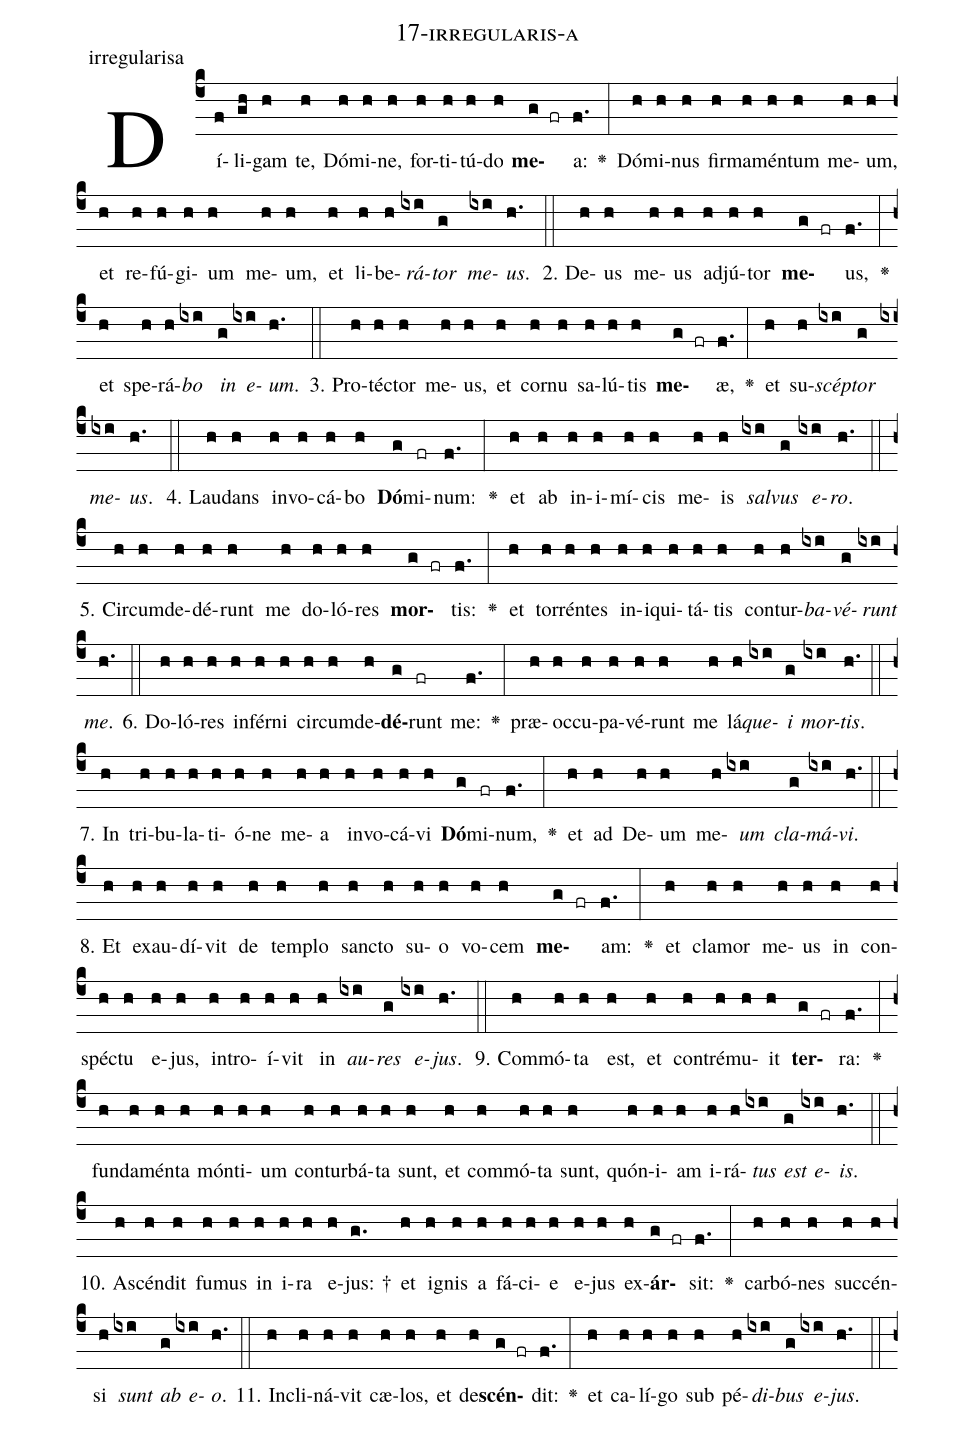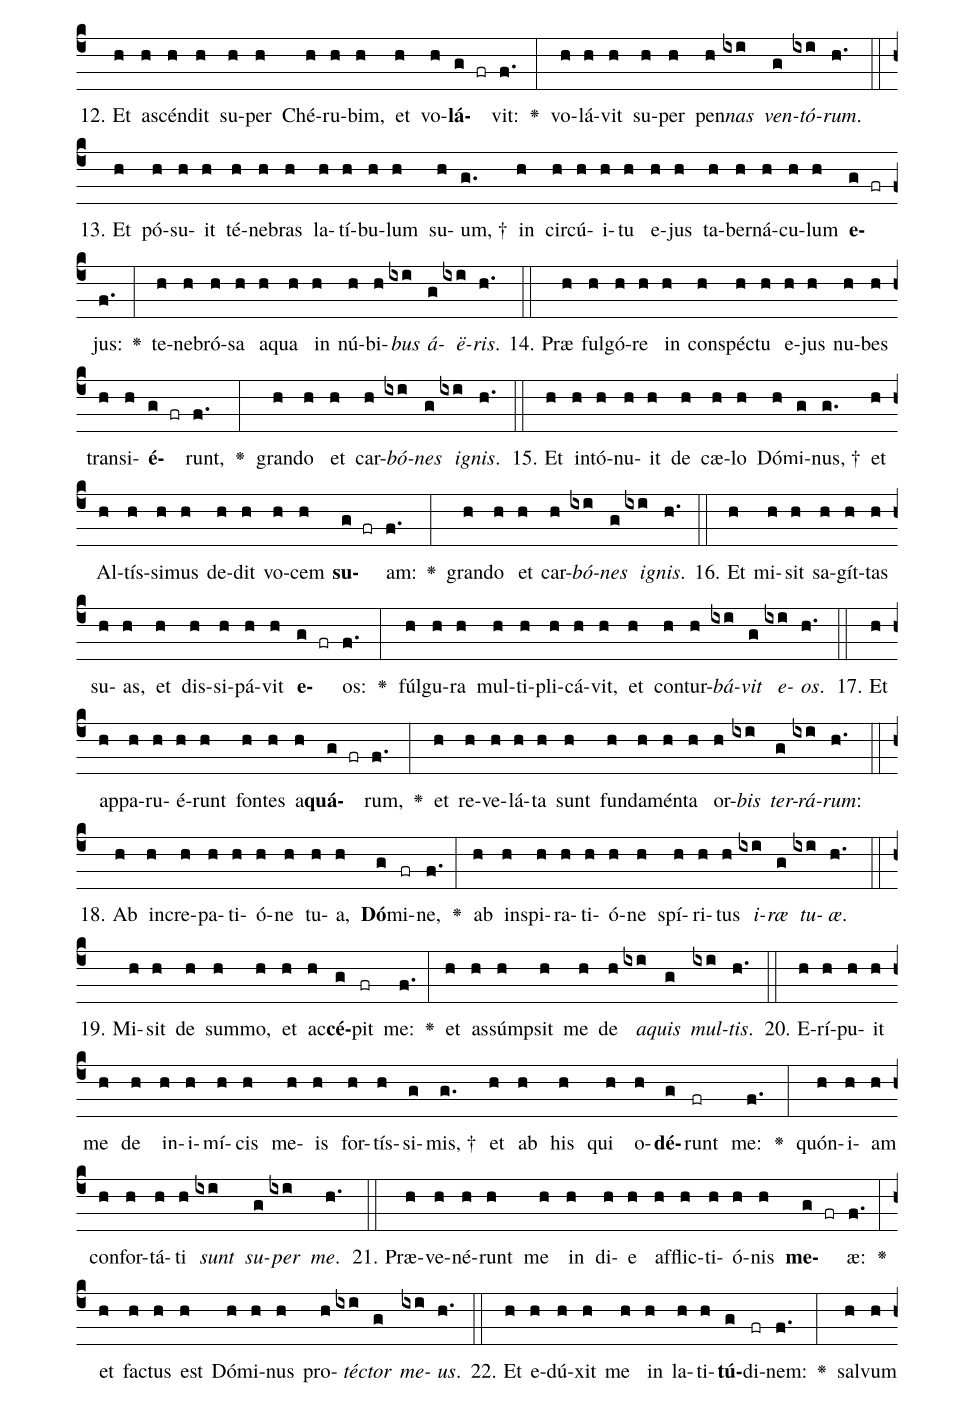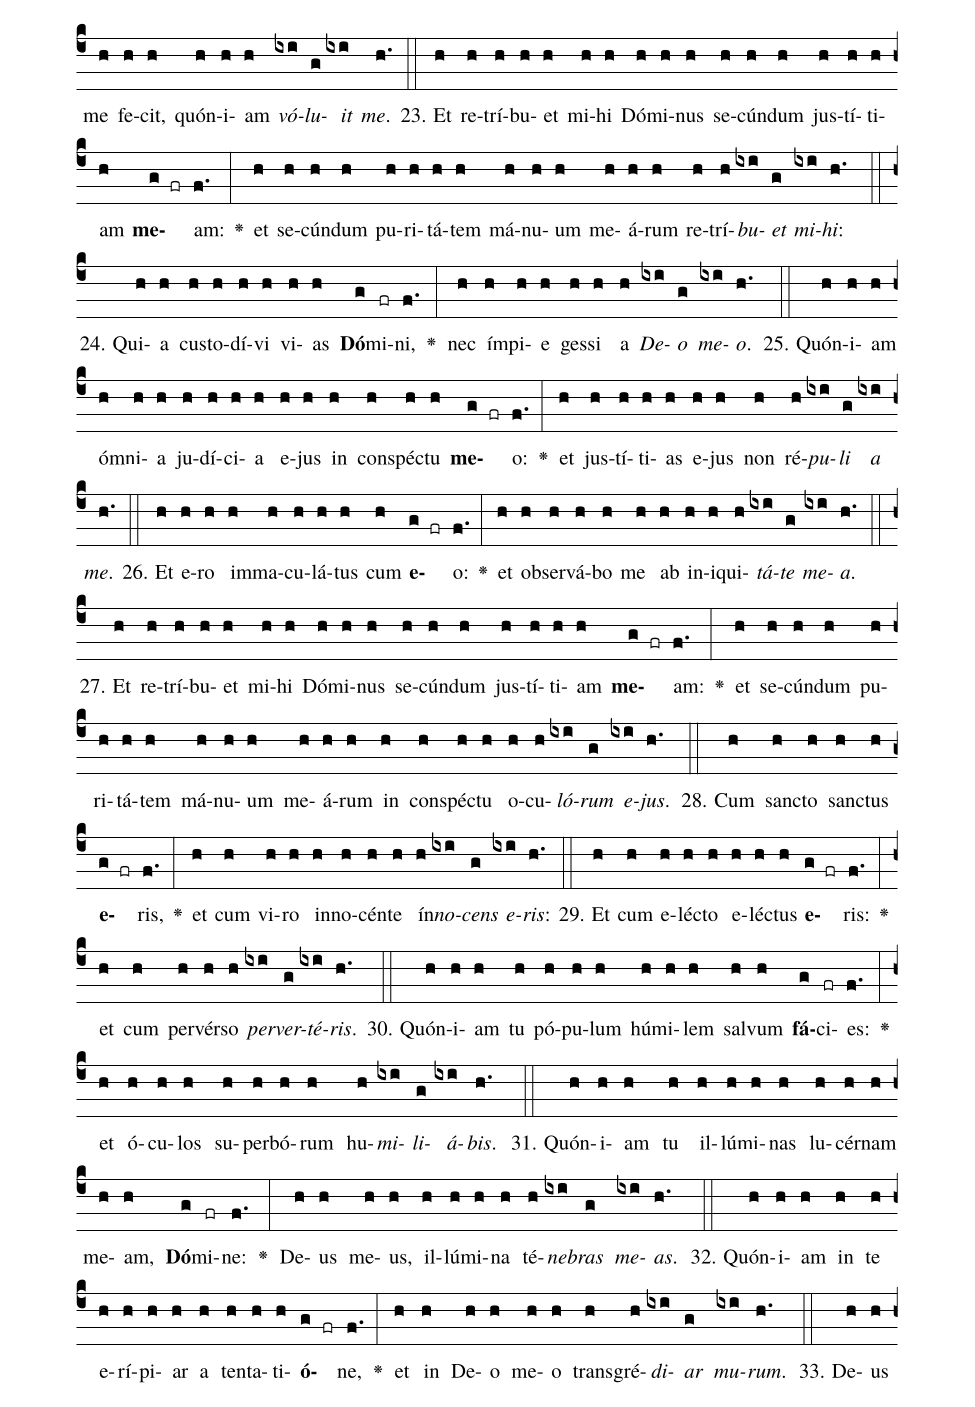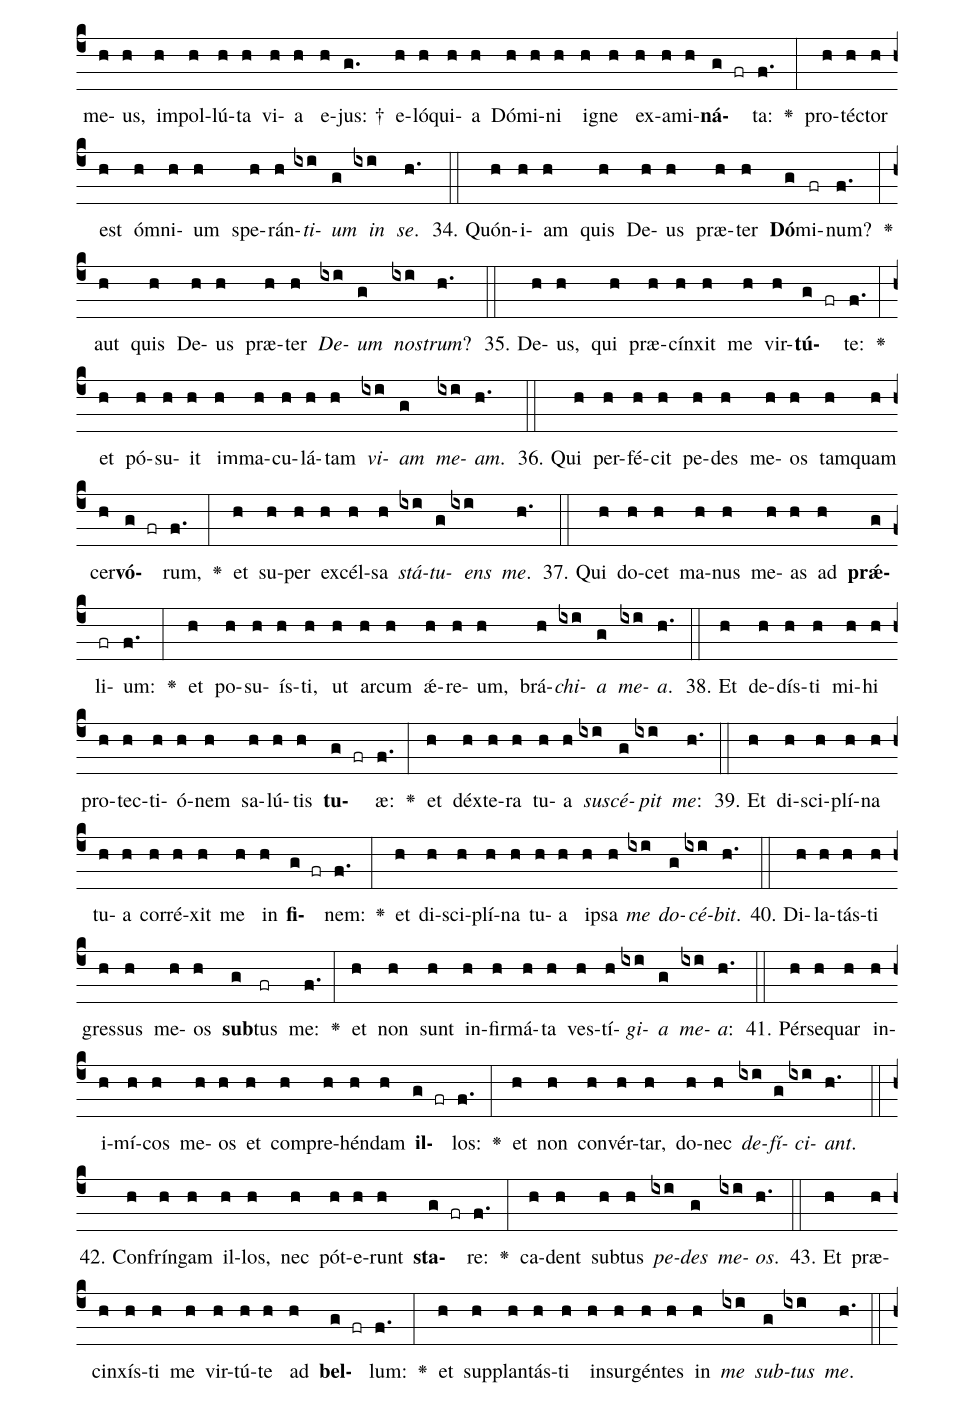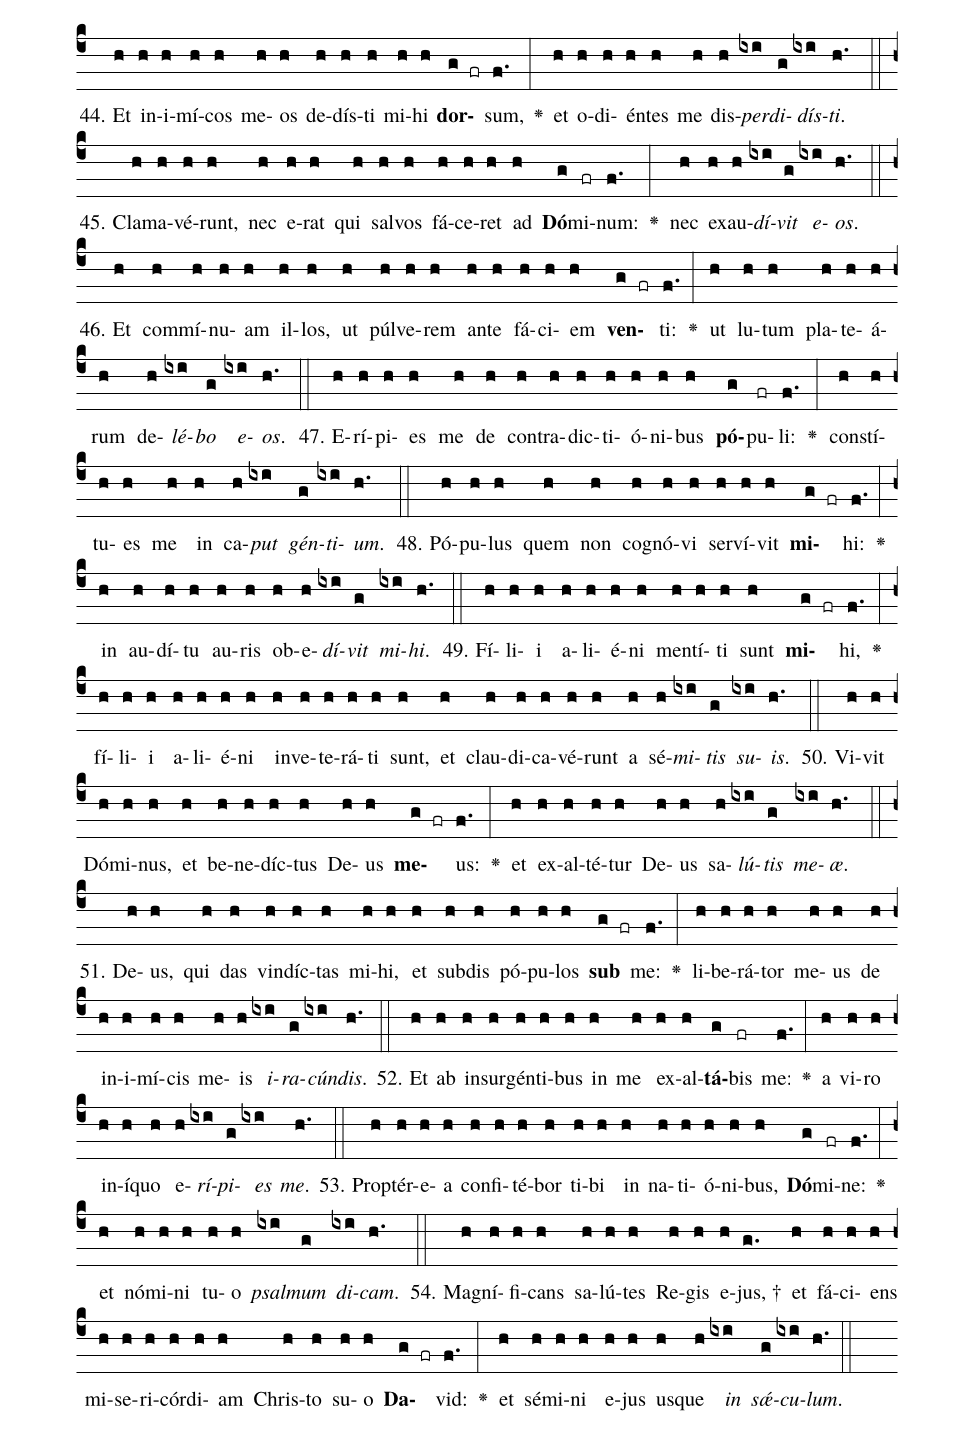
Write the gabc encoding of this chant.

name: 17-irregularis-a;
annotation: irregularisa;
%%
(c4)Dí(f)li(gh)gam(h) te,(h) Dó(h)mi(h)ne,(h) for(h)ti(h)tú(h)do(h) <b>me</b>(g fr)a:(f.) <v>\greheightstar</v>(:) Dó(h)mi(h)nus(h) fir(h)ma(h)mén(h)tum(h) me(h)um,(h) et(h) re(h)fú(h)gi(h)um(h) me(h)um,(h) et(h) li(h)be(h)<i>rá</i>(ixi)<i>tor</i>(g) <i>me</i>(ixi)<i>us</i>.(h.) (::)
2. De(h)us(h) me(h)us(h) ad(h)jú(h)tor(h) <b>me</b>(g fr)us,(f.) <v>\greheightstar</v>(:) et(h) spe(h)rá(h)<i>bo</i>(ixi) <i>in</i>(g) <i>e</i>(ixi)<i>um</i>.(h.) (::)
3. Pro(h)téc(h)tor(h) me(h)us,(h) et(h) cor(h)nu(h) sa(h)lú(h)tis(h) <b>me</b>(g fr)æ,(f.) <v>\greheightstar</v>(:) et(h) su(h)<i>scép</i>(ixi)<i>tor</i>(g) <i>me</i>(ixi)<i>us</i>.(h.) (::)
4. Lau(h)dans(h) in(h)vo(h)cá(h)bo(h) <b>Dó</b>(g)mi(fr)num:(f.) <v>\greheightstar</v>(:) et(h) ab(h) in(h)i(h)mí(h)cis(h) me(h)is(h) <i>sal</i>(ixi)<i>vus</i>(g) <i>e</i>(ixi)<i>ro</i>.(h.) (::)
5. Cir(h)cum(h)de(h)dé(h)runt(h) me(h) do(h)ló(h)res(h) <b>mor</b>(g fr)tis:(f.) <v>\greheightstar</v>(:) et(h) tor(h)rén(h)tes(h) in(h)i(h)qui(h)tá(h)tis(h) con(h)tur(h)<i>ba</i>(ixi)<i>vé</i>(g)<i>runt</i>(ixi) <i>me</i>.(h.) (::)
6. Do(h)ló(h)res(h) in(h)fér(h)ni(h) cir(h)cum(h)de(h)<b>dé</b>(g)runt(fr) me:(f.) <v>\greheightstar</v>(:) præ(h)oc(h)cu(h)pa(h)vé(h)runt(h) me(h) lá(h)<i>que</i>(ixi)<i>i</i>(g) <i>mor</i>(ixi)<i>tis</i>.(h.) (::)
7. In(h) tri(h)bu(h)la(h)ti(h)ó(h)ne(h) me(h)a(h) in(h)vo(h)cá(h)vi(h) <b>Dó</b>(g)mi(fr)num,(f.) <v>\greheightstar</v>(:) et(h) ad(h) De(h)um(h) me(h)<i>um</i>(ixi) <i>cla</i>(g)<i>má</i>(ixi)<i>vi</i>.(h.) (::)
8. Et(h) ex(h)au(h)dí(h)vit(h) de(h) tem(h)plo(h) sanc(h)to(h) su(h)o(h) vo(h)cem(h) <b>me</b>(g fr)am:(f.) <v>\greheightstar</v>(:) et(h) cla(h)mor(h) me(h)us(h) in(h) con(h)spéc(h)tu(h) e(h)jus,(h) in(h)tro(h)í(h)vit(h) in(h) <i>au</i>(ixi)<i>res</i>(g) <i>e</i>(ixi)<i>jus</i>.(h.) (::)
9. Com(h)mó(h)ta(h) est,(h) et(h) con(h)tré(h)mu(h)it(h) <b>ter</b>(g fr)ra:(f.) <v>\greheightstar</v>(:) fun(h)da(h)mén(h)ta(h) món(h)ti(h)um(h) con(h)tur(h)bá(h)ta(h) sunt,(h) et(h) com(h)mó(h)ta(h) sunt,(h) quón(h)i(h)am(h) i(h)rá(h)<i>tus</i>(ixi) <i>est</i>(g) <i>e</i>(ixi)<i>is</i>.(h.) (::)
10. A(h)scén(h)dit(h) fu(h)mus(h) in(h) i(h)ra(h) e(h)jus: †(g.) et(h) i(h)gnis(h) a(h) fá(h)ci(h)e(h) e(h)jus(h) ex(h)<b>ár</b>(g fr)sit:(f.) <v>\greheightstar</v>(:) car(h)bó(h)nes(h) suc(h)cén(h)si(h) <i>sunt</i>(ixi) <i>ab</i>(g) <i>e</i>(ixi)<i>o</i>.(h.) (::)
11. In(h)cli(h)ná(h)vit(h) cæ(h)los,(h) et(h) de(h)<b>scén</b>(g fr)dit:(f.) <v>\greheightstar</v>(:) et(h) ca(h)lí(h)go(h) sub(h) pé(h)<i>di</i>(ixi)<i>bus</i>(g) <i>e</i>(ixi)<i>jus</i>.(h.) (::)
12. Et(h) a(h)scén(h)dit(h) su(h)per(h) Ché(h)ru(h)bim,(h) et(h) vo(h)<b>lá</b>(g fr)vit:(f.) <v>\greheightstar</v>(:) vo(h)lá(h)vit(h) su(h)per(h) pen(h)<i>nas</i>(ixi) <i>ven</i>(g)<i>tó</i>(ixi)<i>rum</i>.(h.) (::)
13. Et(h) pó(h)su(h)it(h) té(h)ne(h)bras(h) la(h)tí(h)bu(h)lum(h) su(h)um, †(g.) in(h) cir(h)cú(h)i(h)tu(h) e(h)jus(h) ta(h)ber(h)ná(h)cu(h)lum(h) <b>e</b>(g fr)jus:(f.) <v>\greheightstar</v>(:) te(h)ne(h)bró(h)sa(h) a(h)qua(h) in(h) nú(h)bi(h)<i>bus</i>(ixi) <i>á</i>(g)<i>ë</i>(ixi)<i>ris</i>.(h.) (::)
14. Præ(h) ful(h)gó(h)re(h) in(h) con(h)spéc(h)tu(h) e(h)jus(h) nu(h)bes(h) trans(h)i(h)<b>é</b>(g fr)runt,(f.) <v>\greheightstar</v>(:) gran(h)do(h) et(h) car(h)<i>bó</i>(ixi)<i>nes</i>(g) <i>i</i>(ixi)<i>gnis</i>.(h.) (::)
15. Et(h) in(h)tó(h)nu(h)it(h) de(h) cæ(h)lo(h) Dó(h)mi(g)nus, †(g.) et(h) Al(h)tís(h)si(h)mus(h) de(h)dit(h) vo(h)cem(h) <b>su</b>(g fr)am:(f.) <v>\greheightstar</v>(:) gran(h)do(h) et(h) car(h)<i>bó</i>(ixi)<i>nes</i>(g) <i>i</i>(ixi)<i>gnis</i>.(h.) (::)
16. Et(h) mi(h)sit(h) sa(h)gít(h)tas(h) su(h)as,(h) et(h) dis(h)si(h)pá(h)vit(h) <b>e</b>(g fr)os:(f.) <v>\greheightstar</v>(:) fúl(h)gu(h)ra(h) mul(h)ti(h)pli(h)cá(h)vit,(h) et(h) con(h)tur(h)<i>bá</i>(ixi)<i>vit</i>(g) <i>e</i>(ixi)<i>os</i>.(h.) (::)
17. Et(h) ap(h)pa(h)ru(h)é(h)runt(h) fon(h)tes(h) a(h)<b>quá</b>(g fr)rum,(f.) <v>\greheightstar</v>(:) et(h) re(h)ve(h)lá(h)ta(h) sunt(h) fun(h)da(h)mén(h)ta(h) or(h)<i>bis</i>(ixi) <i>ter</i>(g)<i>rá</i>(ixi)<i>rum</i>:(h.) (::)
18. Ab(h) in(h)cre(h)pa(h)ti(h)ó(h)ne(h) tu(h)a,(h) <b>Dó</b>(g)mi(fr)ne,(f.) <v>\greheightstar</v>(:) ab(h) in(h)spi(h)ra(h)ti(h)ó(h)ne(h) spí(h)ri(h)tus(h) <i>i</i>(ixi)<i>ræ</i>(g) <i>tu</i>(ixi)<i>æ</i>.(h.) (::)
19. Mi(h)sit(h) de(h) sum(h)mo,(h) et(h) ac(h)<b>cé</b>(g)pit(fr) me:(f.) <v>\greheightstar</v>(:) et(h) as(h)súmp(h)sit(h) me(h) de(h) <i>a</i>(ixi)<i>quis</i>(g) <i>mul</i>(ixi)<i>tis</i>.(h.) (::)
20. E(h)rí(h)pu(h)it(h) me(h) de(h) in(h)i(h)mí(h)cis(h) me(h)is(h) for(h)tís(h)si(g)mis, †(g.) et(h) ab(h) his(h) qui(h) o(h)<b>dé</b>(g)runt(fr) me:(f.) <v>\greheightstar</v>(:) quón(h)i(h)am(h) con(h)for(h)tá(h)ti(h) <i>sunt</i>(ixi) <i>su</i>(g)<i>per</i>(ixi) <i>me</i>.(h.) (::)
21. Præ(h)ve(h)né(h)runt(h) me(h) in(h) di(h)e(h) af(h)flic(h)ti(h)ó(h)nis(h) <b>me</b>(g fr)æ:(f.) <v>\greheightstar</v>(:) et(h) fac(h)tus(h) est(h) Dó(h)mi(h)nus(h) pro(h)<i>téc</i>(ixi)<i>tor</i>(g) <i>me</i>(ixi)<i>us</i>.(h.) (::)
22. Et(h) e(h)dú(h)xit(h) me(h) in(h) la(h)ti(h)<b>tú</b>(g)di(fr)nem:(f.) <v>\greheightstar</v>(:) sal(h)vum(h) me(h) fe(h)cit,(h) quón(h)i(h)am(h) <i>vó</i>(ixi)<i>lu</i>(g)<i>it</i>(ixi) <i>me</i>.(h.) (::)
23. Et(h) re(h)trí(h)bu(h)et(h) mi(h)hi(h) Dó(h)mi(h)nus(h) se(h)cún(h)dum(h) jus(h)tí(h)ti(h)am(h) <b>me</b>(g fr)am:(f.) <v>\greheightstar</v>(:) et(h) se(h)cún(h)dum(h) pu(h)ri(h)tá(h)tem(h) má(h)nu(h)um(h) me(h)á(h)rum(h) re(h)trí(h)<i>bu</i>(ixi)<i>et</i>(g) <i>mi</i>(ixi)<i>hi</i>:(h.) (::)
24. Qui(h)a(h) cus(h)to(h)dí(h)vi(h) vi(h)as(h) <b>Dó</b>(g)mi(fr)ni,(f.) <v>\greheightstar</v>(:) nec(h) ím(h)pi(h)e(h) ges(h)si(h) a(h) <i>De</i>(ixi)<i>o</i>(g) <i>me</i>(ixi)<i>o</i>.(h.) (::)
25. Quón(h)i(h)am(h) óm(h)ni(h)a(h) ju(h)dí(h)ci(h)a(h) e(h)jus(h) in(h) con(h)spéc(h)tu(h) <b>me</b>(g fr)o:(f.) <v>\greheightstar</v>(:) et(h) jus(h)tí(h)ti(h)as(h) e(h)jus(h) non(h) ré(h)<i>pu</i>(ixi)<i>li</i>(g) <i>a</i>(ixi) <i>me</i>.(h.) (::)
26. Et(h) e(h)ro(h) im(h)ma(h)cu(h)lá(h)tus(h) cum(h) <b>e</b>(g fr)o:(f.) <v>\greheightstar</v>(:) et(h) ob(h)ser(h)vá(h)bo(h) me(h) ab(h) in(h)i(h)qui(h)<i>tá</i>(ixi)<i>te</i>(g) <i>me</i>(ixi)<i>a</i>.(h.) (::)
27. Et(h) re(h)trí(h)bu(h)et(h) mi(h)hi(h) Dó(h)mi(h)nus(h) se(h)cún(h)dum(h) jus(h)tí(h)ti(h)am(h) <b>me</b>(g fr)am:(f.) <v>\greheightstar</v>(:) et(h) se(h)cún(h)dum(h) pu(h)ri(h)tá(h)tem(h) má(h)nu(h)um(h) me(h)á(h)rum(h) in(h) con(h)spéc(h)tu(h) o(h)cu(h)<i>ló</i>(ixi)<i>rum</i>(g) <i>e</i>(ixi)<i>jus</i>.(h.) (::)
28. Cum(h) sanc(h)to(h) sanc(h)tus(h) <b>e</b>(g fr)ris,(f.) <v>\greheightstar</v>(:) et(h) cum(h) vi(h)ro(h) in(h)no(h)cén(h)te(h) ín(h)<i>no</i>(ixi)<i>cens</i>(g) <i>e</i>(ixi)<i>ris</i>:(h.) (::)
29. Et(h) cum(h) e(h)léc(h)to(h) e(h)léc(h)tus(h) <b>e</b>(g fr)ris:(f.) <v>\greheightstar</v>(:) et(h) cum(h) per(h)vér(h)so(h) <i>per</i>(ixi)<i>ver</i>(g)<i>té</i>(ixi)<i>ris</i>.(h.) (::)
30. Quón(h)i(h)am(h) tu(h) pó(h)pu(h)lum(h) hú(h)mi(h)lem(h) sal(h)vum(h) <b>fá</b>(g)ci(fr)es:(f.) <v>\greheightstar</v>(:) et(h) ó(h)cu(h)los(h) su(h)per(h)bó(h)rum(h) hu(h)<i>mi</i>(ixi)<i>li</i>(g)<i>á</i>(ixi)<i>bis</i>.(h.) (::)
31. Quón(h)i(h)am(h) tu(h) il(h)lú(h)mi(h)nas(h) lu(h)cér(h)nam(h) me(h)am,(h) <b>Dó</b>(g)mi(fr)ne:(f.) <v>\greheightstar</v>(:) De(h)us(h) me(h)us,(h) il(h)lú(h)mi(h)na(h) té(h)<i>ne</i>(ixi)<i>bras</i>(g) <i>me</i>(ixi)<i>as</i>.(h.) (::)
32. Quón(h)i(h)am(h) in(h) te(h) e(h)rí(h)pi(h)ar(h) a(h) ten(h)ta(h)ti(h)<b>ó</b>(g fr)ne,(f.) <v>\greheightstar</v>(:) et(h) in(h) De(h)o(h) me(h)o(h) trans(h)gré(h)<i>di</i>(ixi)<i>ar</i>(g) <i>mu</i>(ixi)<i>rum</i>.(h.) (::)
33. De(h)us(h) me(h)us,(h) im(h)pol(h)lú(h)ta(h) vi(h)a(h) e(h)jus: †(g.) e(h)ló(h)qui(h)a(h) Dó(h)mi(h)ni(h) i(h)gne(h) ex(h)a(h)mi(h)<b>ná</b>(g fr)ta:(f.) <v>\greheightstar</v>(:) pro(h)téc(h)tor(h) est(h) óm(h)ni(h)um(h) spe(h)rán(h)<i>ti</i>(ixi)<i>um</i>(g) <i>in</i>(ixi) <i>se</i>.(h.) (::)
34. Quón(h)i(h)am(h) quis(h) De(h)us(h) præ(h)ter(h) <b>Dó</b>(g)mi(fr)num?(f.) <v>\greheightstar</v>(:) aut(h) quis(h) De(h)us(h) præ(h)ter(h) <i>De</i>(ixi)<i>um</i>(g) <i>nos</i>(ixi)<i>trum</i>?(h.) (::)
35. De(h)us,(h) qui(h) præ(h)cín(h)xit(h) me(h) vir(h)<b>tú</b>(g fr)te:(f.) <v>\greheightstar</v>(:) et(h) pó(h)su(h)it(h) im(h)ma(h)cu(h)lá(h)tam(h) <i>vi</i>(ixi)<i>am</i>(g) <i>me</i>(ixi)<i>am</i>.(h.) (::)
36. Qui(h) per(h)fé(h)cit(h) pe(h)des(h) me(h)os(h) tam(h)quam(h) cer(h)<b>vó</b>(g fr)rum,(f.) <v>\greheightstar</v>(:) et(h) su(h)per(h) ex(h)cél(h)sa(h) <i>stá</i>(ixi)<i>tu</i>(g)<i>ens</i>(ixi) <i>me</i>.(h.) (::)
37. Qui(h) do(h)cet(h) ma(h)nus(h) me(h)as(h) ad(h) <b>prǽ</b>(g)li(fr)um:(f.) <v>\greheightstar</v>(:) et(h) po(h)su(h)ís(h)ti,(h) ut(h) ar(h)cum(h) ǽ(h)re(h)um,(h) brá(h)<i>chi</i>(ixi)<i>a</i>(g) <i>me</i>(ixi)<i>a</i>.(h.) (::)
38. Et(h) de(h)dís(h)ti(h) mi(h)hi(h) pro(h)tec(h)ti(h)ó(h)nem(h) sa(h)lú(h)tis(h) <b>tu</b>(g fr)æ:(f.) <v>\greheightstar</v>(:) et(h) déx(h)te(h)ra(h) tu(h)a(h) <i>su</i>(ixi)<i>scé</i>(g)<i>pit</i>(ixi) <i>me</i>:(h.) (::)
39. Et(h) di(h)sci(h)plí(h)na(h) tu(h)a(h) cor(h)ré(h)xit(h) me(h) in(h) <b>fi</b>(g fr)nem:(f.) <v>\greheightstar</v>(:) et(h) di(h)sci(h)plí(h)na(h) tu(h)a(h) ip(h)sa(h) <i>me</i>(ixi) <i>do</i>(g)<i>cé</i>(ixi)<i>bit</i>.(h.) (::)
40. Di(h)la(h)tás(h)ti(h) gres(h)sus(h) me(h)os(h) <b>sub</b>(g)tus(fr) me:(f.) <v>\greheightstar</v>(:) et(h) non(h) sunt(h) in(h)fir(h)má(h)ta(h) ves(h)tí(h)<i>gi</i>(ixi)<i>a</i>(g) <i>me</i>(ixi)<i>a</i>:(h.) (::)
41. Pér(h)se(h)quar(h) in(h)i(h)mí(h)cos(h) me(h)os(h) et(h) com(h)pre(h)hén(h)dam(h) <b>il</b>(g fr)los:(f.) <v>\greheightstar</v>(:) et(h) non(h) con(h)vér(h)tar,(h) do(h)nec(h) <i>de</i>(ixi)<i>fí</i>(g)<i>ci</i>(ixi)<i>ant</i>.(h.) (::)
42. Con(h)frín(h)gam(h) il(h)los,(h) nec(h) pót(h)e(h)runt(h) <b>sta</b>(g fr)re:(f.) <v>\greheightstar</v>(:) ca(h)dent(h) sub(h)tus(h) <i>pe</i>(ixi)<i>des</i>(g) <i>me</i>(ixi)<i>os</i>.(h.) (::)
43. Et(h) præ(h)cin(h)xís(h)ti(h) me(h) vir(h)tú(h)te(h) ad(h) <b>bel</b>(g fr)lum:(f.) <v>\greheightstar</v>(:) et(h) sup(h)plan(h)tás(h)ti(h) in(h)sur(h)gén(h)tes(h) in(h) <i>me</i>(ixi) <i>sub</i>(g)<i>tus</i>(ixi) <i>me</i>.(h.) (::)
44. Et(h) in(h)i(h)mí(h)cos(h) me(h)os(h) de(h)dís(h)ti(h) mi(h)hi(h) <b>dor</b>(g fr)sum,(f.) <v>\greheightstar</v>(:) et(h) o(h)di(h)én(h)tes(h) me(h) dis(h)<i>per</i>(ixi)<i>di</i>(g)<i>dís</i>(ixi)<i>ti</i>.(h.) (::)
45. Cla(h)ma(h)vé(h)runt,(h) nec(h) e(h)rat(h) qui(h) sal(h)vos(h) fá(h)ce(h)ret(h) ad(h) <b>Dó</b>(g)mi(fr)num:(f.) <v>\greheightstar</v>(:) nec(h) ex(h)au(h)<i>dí</i>(ixi)<i>vit</i>(g) <i>e</i>(ixi)<i>os</i>.(h.) (::)
46. Et(h) com(h)mí(h)nu(h)am(h) il(h)los,(h) ut(h) púl(h)ve(h)rem(h) an(h)te(h) fá(h)ci(h)em(h) <b>ven</b>(g fr)ti:(f.) <v>\greheightstar</v>(:) ut(h) lu(h)tum(h) pla(h)te(h)á(h)rum(h) de(h)<i>lé</i>(ixi)<i>bo</i>(g) <i>e</i>(ixi)<i>os</i>.(h.) (::)
47. E(h)rí(h)pi(h)es(h) me(h) de(h) con(h)tra(h)dic(h)ti(h)ó(h)ni(h)bus(h) <b>pó</b>(g)pu(fr)li:(f.) <v>\greheightstar</v>(:) con(h)stí(h)tu(h)es(h) me(h) in(h) ca(h)<i>put</i>(ixi) <i>gén</i>(g)<i>ti</i>(ixi)<i>um</i>.(h.) (::)
48. Pó(h)pu(h)lus(h) quem(h) non(h) co(h)gnó(h)vi(h) ser(h)ví(h)vit(h) <b>mi</b>(g fr)hi:(f.) <v>\greheightstar</v>(:) in(h) au(h)dí(h)tu(h) au(h)ris(h) ob(h)e(h)<i>dí</i>(ixi)<i>vit</i>(g) <i>mi</i>(ixi)<i>hi</i>.(h.) (::)
49. Fí(h)li(h)i(h) a(h)li(h)é(h)ni(h) men(h)tí(h)ti(h) sunt(h) <b>mi</b>(g fr)hi,(f.) <v>\greheightstar</v>(:) fí(h)li(h)i(h) a(h)li(h)é(h)ni(h) in(h)ve(h)te(h)rá(h)ti(h) sunt,(h) et(h) clau(h)di(h)ca(h)vé(h)runt(h) a(h) sé(h)<i>mi</i>(ixi)<i>tis</i>(g) <i>su</i>(ixi)<i>is</i>.(h.) (::)
50. Vi(h)vit(h) Dó(h)mi(h)nus,(h) et(h) be(h)ne(h)díc(h)tus(h) De(h)us(h) <b>me</b>(g fr)us:(f.) <v>\greheightstar</v>(:) et(h) ex(h)al(h)té(h)tur(h) De(h)us(h) sa(h)<i>lú</i>(ixi)<i>tis</i>(g) <i>me</i>(ixi)<i>æ</i>.(h.) (::)
51. De(h)us,(h) qui(h) das(h) vin(h)díc(h)tas(h) mi(h)hi,(h) et(h) sub(h)dis(h) pó(h)pu(h)los(h) <b>sub</b>(g fr) me:(f.) <v>\greheightstar</v>(:) li(h)be(h)rá(h)tor(h) me(h)us(h) de(h) in(h)i(h)mí(h)cis(h) me(h)is(h) <i>i</i>(ixi)<i>ra</i>(g)<i>cún</i>(ixi)<i>dis</i>.(h.) (::)
52. Et(h) ab(h) in(h)sur(h)gén(h)ti(h)bus(h) in(h) me(h) ex(h)al(h)<b>tá</b>(g)bis(fr) me:(f.) <v>\greheightstar</v>(:) a(h) vi(h)ro(h) in(h)í(h)quo(h) e(h)<i>rí</i>(ixi)<i>pi</i>(g)<i>es</i>(ixi) <i>me</i>.(h.) (::)
53. Prop(h)tér(h)e(h)a(h) con(h)fi(h)té(h)bor(h) ti(h)bi(h) in(h) na(h)ti(h)ó(h)ni(h)bus,(h) <b>Dó</b>(g)mi(fr)ne:(f.) <v>\greheightstar</v>(:) et(h) nó(h)mi(h)ni(h) tu(h)o(h) <i>psal</i>(ixi)<i>mum</i>(g) <i>di</i>(ixi)<i>cam</i>.(h.) (::)
54. Ma(h)gní(h)fi(h)cans(h) sa(h)lú(h)tes(h) Re(h)gis(h) e(h)jus, †(g.) et(h) fá(h)ci(h)ens(h) mi(h)se(h)ri(h)cór(h)di(h)am(h) Chris(h)to(h) su(h)o(h) <b>Da</b>(g fr)vid:(f.) <v>\greheightstar</v>(:) et(h) sé(h)mi(h)ni(h) e(h)jus(h) us(h)que(h) <i>in</i>(ixi) <i>sǽ</i>(g)<i>cu</i>(ixi)<i>lum</i>.(h.) (::)
